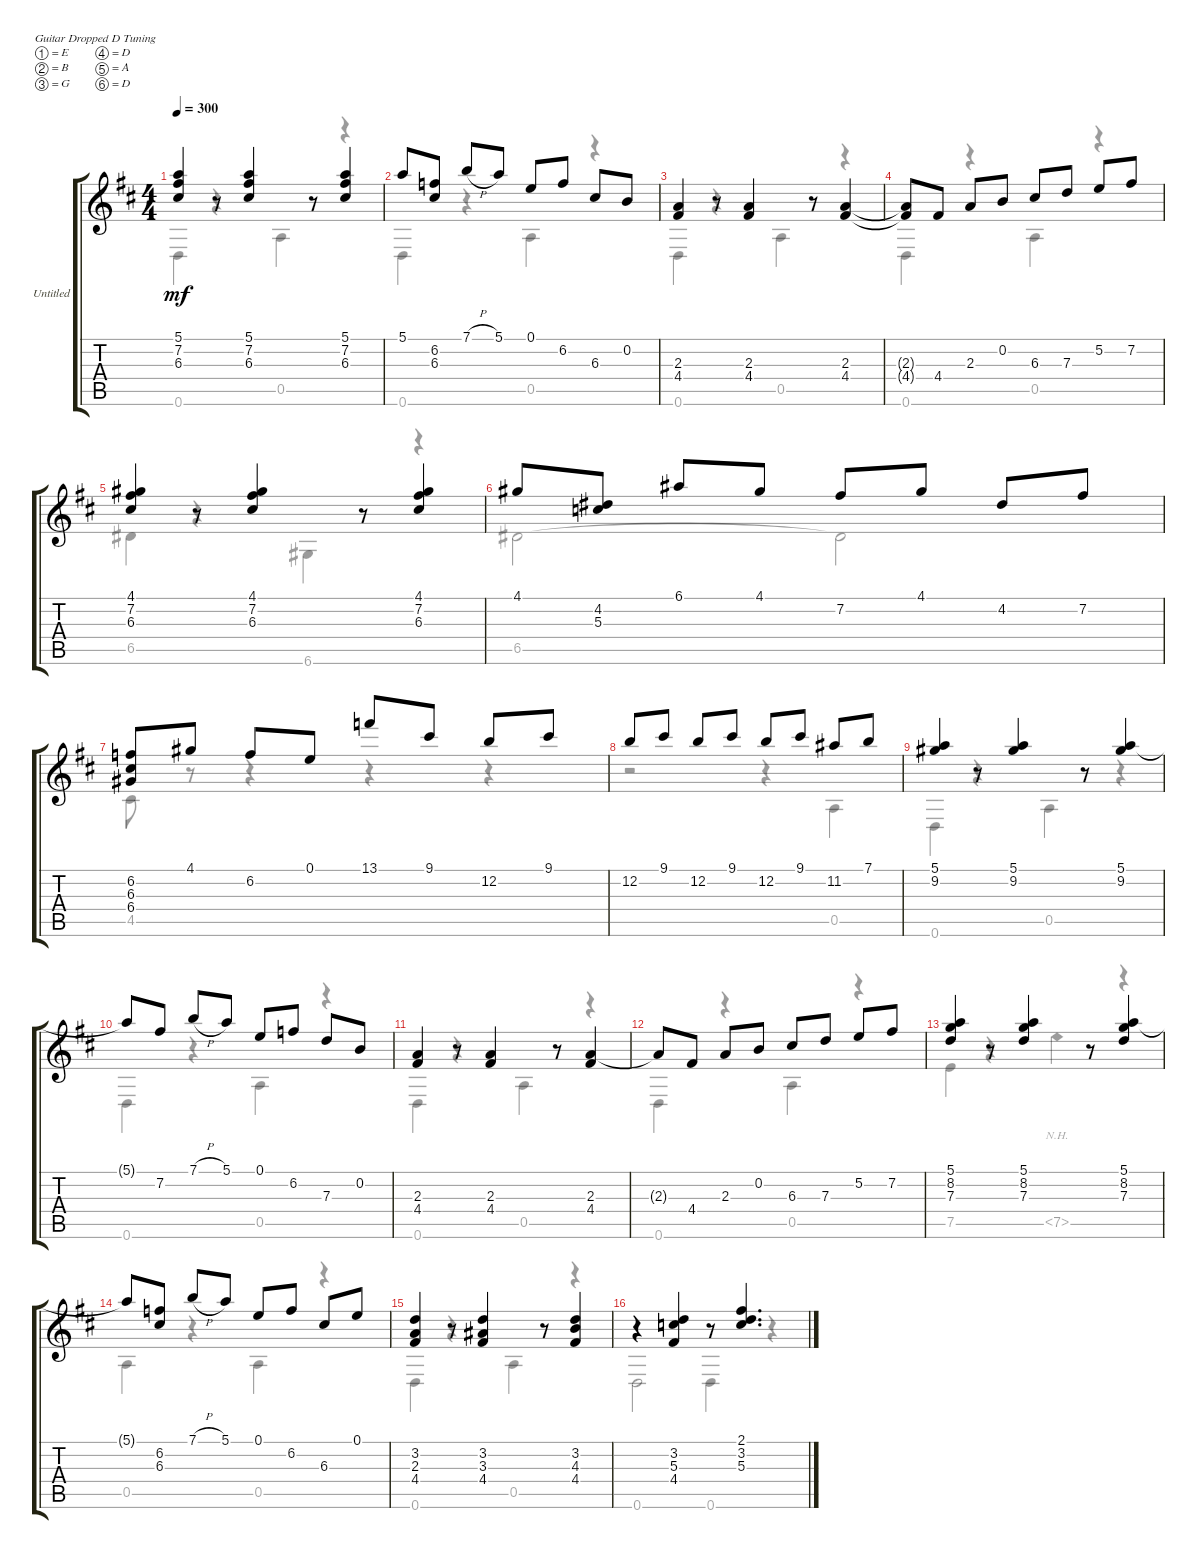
\bracketExtendMode groupsimilarinstruments
\firstSystemTrackNameOrientation horizontal
\otherSystemsTrackNameOrientation horizontal
\track ("Untitled" "Untitled") {instrument acousticguitarnylon}
\staff {score tabs}
\tuning (E4 B3 G3 D3 A2 D2)
\voice
\ts (4 4)
\tempo 300
\clef g2
\ks d
(5.1 7.2 6.3).4{dy mf} r.8 (5.1 7.2 6.3).4 r.8 (5.1 7.2 6.3).4 |
5.1.8 (6.2 6.3).8 7.1{h}.8 5.1.8 0.1.8 6.2.8 6.3.8 0.2.8 |
(2.3 4.4).4 r.8 (2.3 4.4).4 r.8 (2.3 4.4).4 |
(2.3{t} 4.4{t}).8 4.4.8 2.3.8 0.2.8 6.3.8 7.3.8 5.2.8 7.2.8 |
(4.1 7.2 6.3).4 r.8 (4.1 7.2 6.3).4 r.8 (4.1 7.2 6.3).4 |
4.1.8 (4.2 5.3).8 6.1.8 4.1.8 7.2.8 4.1.8 4.2.8 7.2.8 |
(6.2 6.3 6.4).8 4.1.8 6.2.8 0.1.8 13.1.8 9.1.8 12.2.8 9.1.8 |
12.2.8 9.1.8 12.2.8 9.1.8 12.2.8 9.1.8 11.2.8 7.1.8 |
(5.1 9.2).4 r.8 (5.1 9.2).4 r.8 (5.1 9.2).4 |
5.1{t}.8 7.2.8 7.1{h}.8 5.1.8 0.1.8 6.2.8 7.3.8 0.2.8 |
(2.3 4.4).4 r.8 (2.3 4.4).4 r.8 (2.3 4.4).4 |
2.3{t}.8 4.4.8 2.3.8 0.2.8 6.3.8 7.3.8 5.2.8 7.2.8 |
(5.1 8.2 7.3).4 r.8 (5.1 8.2 7.3).4 r.8 (5.1 8.2 7.3).4 |
5.1{t}.8 (6.2 6.3).8 7.1{h}.8 5.1.8 0.1.8 6.2.8 6.3.8 0.1.8 |
(3.2 2.3 4.4).4 r.8 (3.2 3.3 4.4).4 r.8 (3.2 4.3 4.4).4 |
r.4 (3.2 5.3 4.4).4 r.8 (2.1 3.2 5.3).4{d}
\voice
\clef g2
\ottava regular
\simile none
\ks d
0.6.4{dy mf} r.4 0.5.4 r.4 |
0.6.4 r.4 0.5.4 r.4 |
0.6.4 r.4 0.5.4 r.4 |
0.6.4 r.4 0.5.4 r.4 |
6.5.4 r.4 6.6.4 r.4 |
6.5.2 6.5{t}.2 |
4.5.8 r.8 r.4 r.4 r.4 |
r.2 r.4 0.5.4 |
0.6.4 r.4 0.5.4 r.4 |
0.6.4 r.4 0.5.4 r.4 |
0.6.4 r.4 0.5.4 r.4 |
0.6.4 r.4 0.5.4 r.4 |
7.5.4 r.4 7.5{nh}.4 r.4 |
0.5.4 r.4 0.5.4 r.4 |
0.6.4 r.4 0.5.4 r.4 |
0.6.2 0.6.4 r.4
